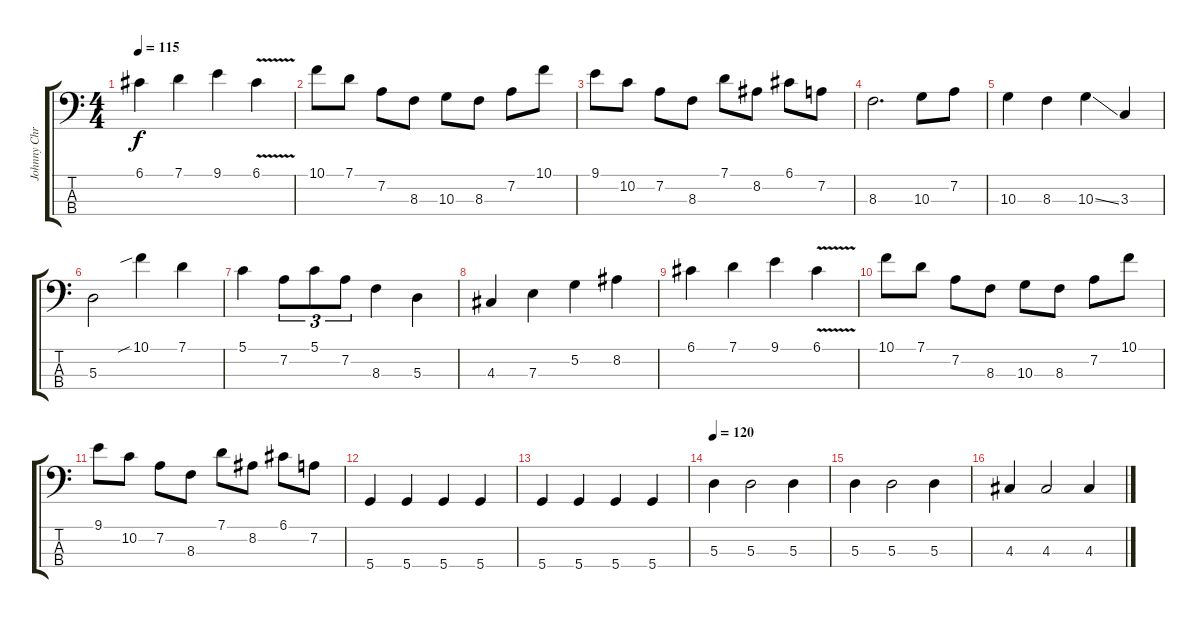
\track ("Johnny Christ" "Johnny Chr") {instrument slapbass1}
\staff {score tabs}
\tuning (G2 D2 A1 D1) {hide}
\ts (4 4)
\tempo 115
\clef f4
\ks c
6.1.4{dy f} 7.1.4 9.1.4 6.1{v}.4 |
10.1.8 7.1.8 7.2.8 8.3.8 10.3.8 8.3.8 7.2.8 10.1.8 |
9.1.8 10.2.8 7.2.8 8.3.8 7.1.8 8.2.8 6.1.8 7.2.8 |
8.3.2{d} 10.3.8 7.2.8 |
10.3.4 8.3.4 10.3{ss}.4 3.3.4 |
5.3.2 10.1{sib}.4 7.1.4 |
5.1.4 7.2.8{tu (3 2)} 5.1.8{tu (3 2)} 7.2.8{tu (3 2)} 8.3.4 5.3.4 |
4.3.4 7.3.4 5.2.4 8.2.4 |
6.1.4 7.1.4 9.1.4 6.1{v}.4 |
10.1.8 7.1.8 7.2.8 8.3.8 10.3.8 8.3.8 7.2.8 10.1.8 |
9.1.8 10.2.8 7.2.8 8.3.8 7.1.8 8.2.8 6.1.8 7.2.8 |
5.4.4 5.4.4 5.4.4 5.4.4 |
5.4.4 5.4.4 5.4.4 5.4.4 |
\tempo 120
5.3.4 5.3.2 5.3.4 |
5.3.4 5.3.2 5.3.4 |
4.3.4 4.3.2 4.3.4
